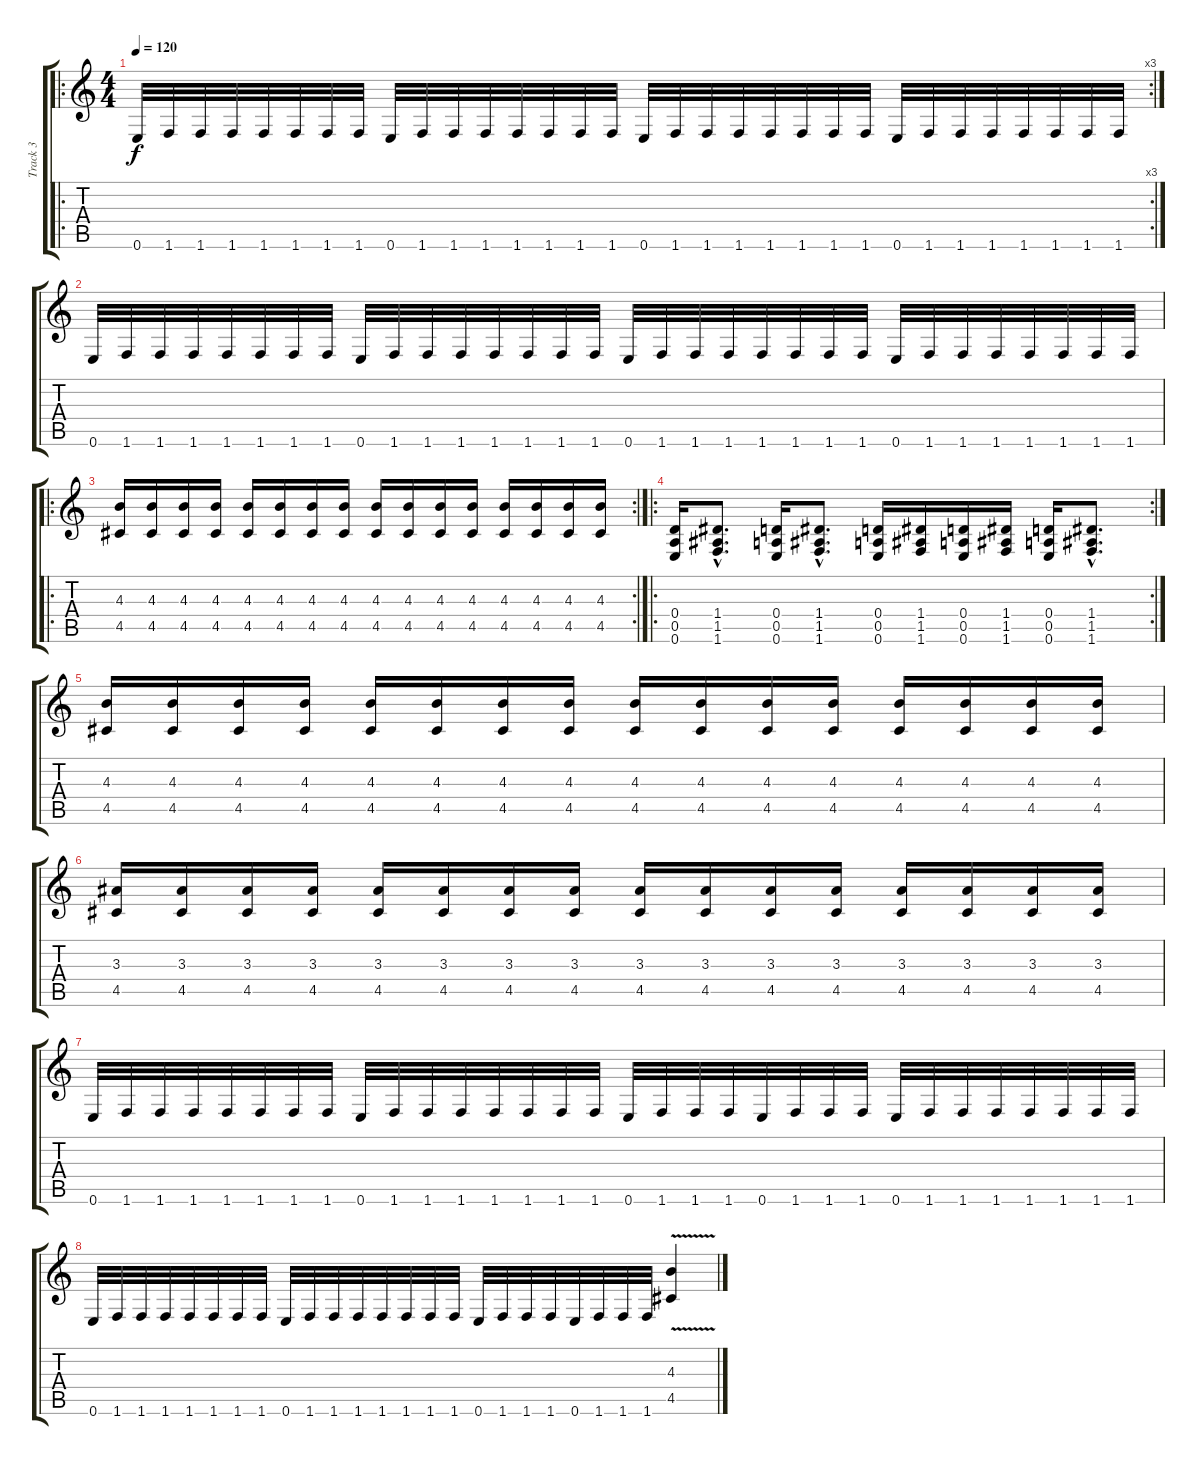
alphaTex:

\track ("Track 3" "Track 3") {instrument distortionguitar}
\staff {score tabs}
\tuning (E4 B3 G3 D3 A2 E2) {hide}
\ro
\rc 3
\ts (4 4)
\tempo 120
\clef g2
\ks c
0.6.32{dy f} 1.6.32 1.6.32 1.6.32 1.6.32 1.6.32 1.6.32 1.6.32 0.6.32 1.6.32 1.6.32 1.6.32 1.6.32 1.6.32 1.6.32 1.6.32 0.6.32 1.6.32 1.6.32 1.6.32 1.6.32 1.6.32 1.6.32 1.6.32 0.6.32 1.6.32 1.6.32 1.6.32 1.6.32 1.6.32 1.6.32 1.6.32 |
0.6.32 1.6.32 1.6.32 1.6.32 1.6.32 1.6.32 1.6.32 1.6.32 0.6.32 1.6.32 1.6.32 1.6.32 1.6.32 1.6.32 1.6.32 1.6.32 0.6.32 1.6.32 1.6.32 1.6.32 1.6.32 1.6.32 1.6.32 1.6.32 0.6.32 1.6.32 1.6.32 1.6.32 1.6.32 1.6.32 1.6.32 1.6.32 |
\ro
\rc 2
(4.3 4.5).16 (4.3 4.5).16 (4.3 4.5).16 (4.3 4.5).16 (4.3 4.5).16 (4.3 4.5).16 (4.3 4.5).16 (4.3 4.5).16 (4.3 4.5).16 (4.3 4.5).16 (4.3 4.5).16 (4.3 4.5).16 (4.3 4.5).16 (4.3 4.5).16 (4.3 4.5).16 (4.3 4.5).16 |
\ro
\rc 2
(0.4 0.5 0.6).16 (1.4{hac} 1.5{hac} 1.6{hac}).8{d} (0.4 0.5 0.6).16 (1.4{hac} 1.5{hac} 1.6{hac}).8{d} (0.4 0.5 0.6).16 (1.4 1.5 1.6).16 (0.4 0.5 0.6).16 (1.4 1.5 1.6).16 (0.4 0.5 0.6).16 (1.4{hac} 1.5{hac} 1.6{hac}).8{d} |
(4.3 4.5).16 (4.3 4.5).16 (4.3 4.5).16 (4.3 4.5).16 (4.3 4.5).16 (4.3 4.5).16 (4.3 4.5).16 (4.3 4.5).16 (4.3 4.5).16 (4.3 4.5).16 (4.3 4.5).16 (4.3 4.5).16 (4.3 4.5).16 (4.3 4.5).16 (4.3 4.5).16 (4.3 4.5).16 |
(3.3 4.5).16 (3.3 4.5).16 (3.3 4.5).16 (3.3 4.5).16 (3.3 4.5).16 (3.3 4.5).16 (3.3 4.5).16 (3.3 4.5).16 (3.3 4.5).16 (3.3 4.5).16 (3.3 4.5).16 (3.3 4.5).16 (3.3 4.5).16 (3.3 4.5).16 (3.3 4.5).16 (3.3 4.5).16 |
0.6.32 1.6.32 1.6.32 1.6.32 1.6.32 1.6.32 1.6.32 1.6.32 0.6.32 1.6.32 1.6.32 1.6.32 1.6.32 1.6.32 1.6.32 1.6.32 0.6.32 1.6.32 1.6.32 1.6.32 0.6.32 1.6.32 1.6.32 1.6.32 0.6.32 1.6.32 1.6.32 1.6.32 1.6.32 1.6.32 1.6.32 1.6.32 |
0.6.32 1.6.32 1.6.32 1.6.32 1.6.32 1.6.32 1.6.32 1.6.32 0.6.32 1.6.32 1.6.32 1.6.32 1.6.32 1.6.32 1.6.32 1.6.32 0.6.32 1.6.32 1.6.32 1.6.32 0.6.32 1.6.32 1.6.32 1.6.32 (4.3{v} 4.5{v}).4
